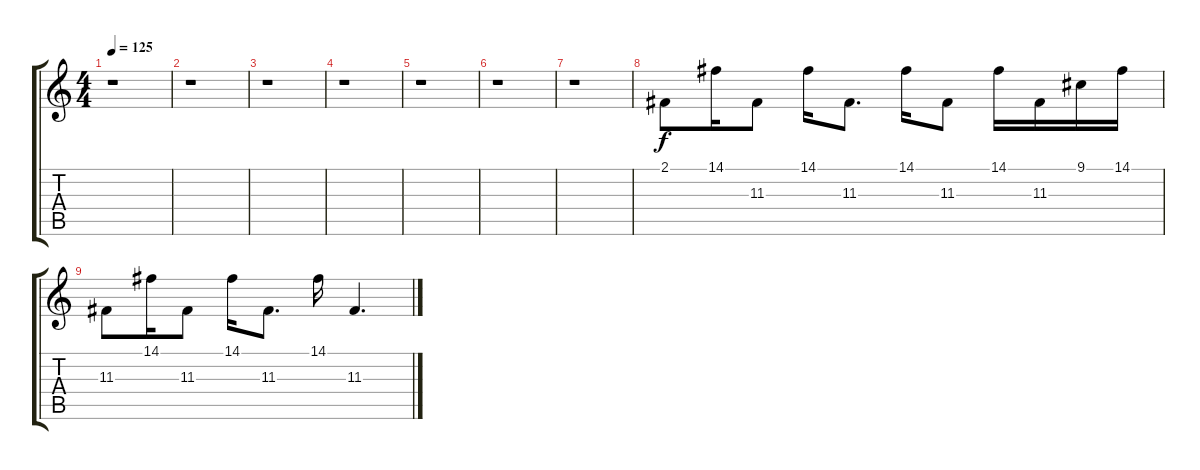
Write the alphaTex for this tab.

\track "" {instrument vibraphone}
\staff {score tabs}
\tuning (E4 B3 G3 D3 A2 E2) {hide}
\ts (4 4)
\tempo 125
\clef g2
\ks c
r.1{dy f} |
r.1 |
r.1 |
r.1 |
r.1 |
r.1 |
r.1 |
2.1.8 14.1.16 11.3.8 14.1.16 11.3.8{d} 14.1.16 11.3.8 14.1.16 11.3.16 9.1.16 14.1.16 |
11.3.8 14.1.16 11.3.8 14.1.16 11.3.8{d} 14.1.16 11.3.4{d}
